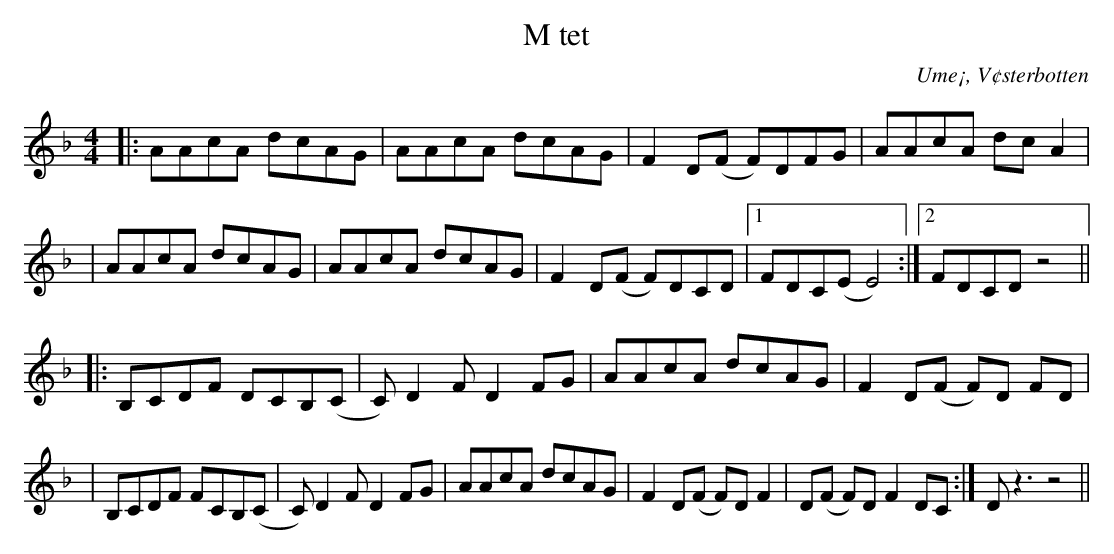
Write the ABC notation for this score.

X:1
T:M tet
O:Ume¡, V¢sterbotten
M:4/4
L:1/8
K:Dm
|: AAcA dcAG | AAcA dcAG | F2D(F F)DFG | AAcA dcA2 |
| AAcA dcAG | AAcA dcAG | F2D(F F)DCD |1 FDC(E E4) :|2 FDCD z4 ||
|:B,CDF DCB,(C | C)D2F D2FG | AAcA dcAG | F2 D(F F)D FD |
| B,CDF FCB,(C | C)D2F D2FG | AAcA dcAG | F2D(F F)DF2 |D(F F)D F2 DC:|Dz3 z4 ||
